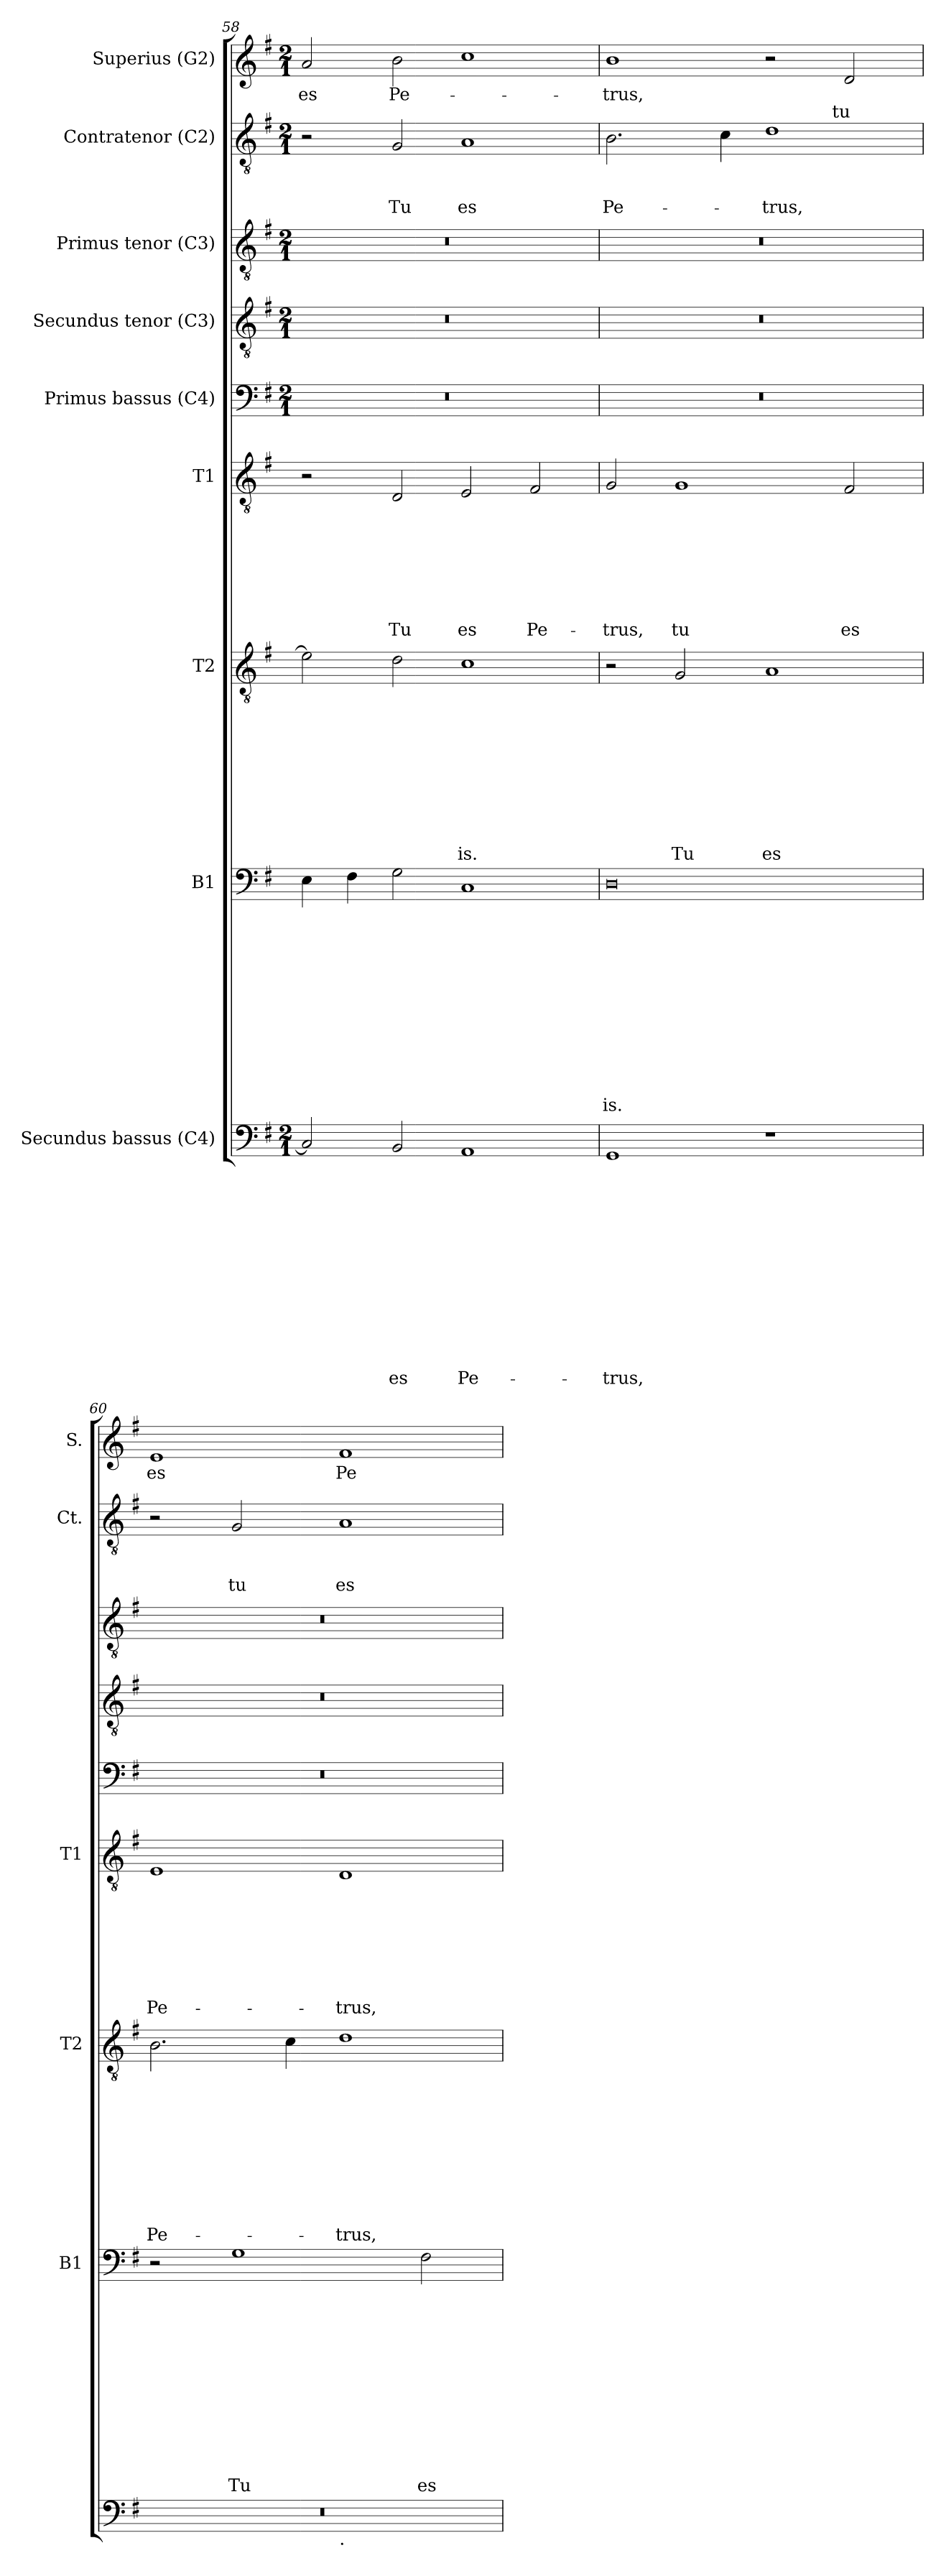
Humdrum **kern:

**kern	**text	**text	**text	**text	**text	**text	**text	**text	**text	**text	**text	**text	**text	**kern	**text	**text	**text	**text	**text	**text	**text	**text	**text	**text	**text	**text	**kern	**text	**text	**text	**text	**text	**text	**text	**text	**text	**text	**kern	**text	**text	**text	**text	**text	**text	**text	**text	**kern	**kern	**kern	**kern	**text	**text	**text	**kern	**text
*part9	*part9	*part9	*part9	*part9	*part9	*part9	*part9	*part9	*part9	*part9	*part9	*part9	*part9	*part8	*part8	*part8	*part8	*part8	*part8	*part8	*part8	*part8	*part8	*part8	*part8	*part8	*part7	*part7	*part7	*part7	*part7	*part7	*part7	*part7	*part7	*part7	*part7	*part6	*part6	*part6	*part6	*part6	*part6	*part6	*part6	*part6	*part5	*part4	*part3	*part2	*part2	*part2	*part2	*part1	*part1
*staff9	*staff9	*staff9	*staff9	*staff9	*staff9	*staff9	*staff9	*staff9	*staff9	*staff9	*staff9	*staff9	*staff9	*staff8	*staff8	*staff8	*staff8	*staff8	*staff8	*staff8	*staff8	*staff8	*staff8	*staff8	*staff8	*staff8	*staff7	*staff7	*staff7	*staff7	*staff7	*staff7	*staff7	*staff7	*staff7	*staff7	*staff7	*staff6	*staff6	*staff6	*staff6	*staff6	*staff6	*staff6	*staff6	*staff6	*staff5	*staff4	*staff3	*staff2	*staff2	*staff2	*staff2	*staff1	*staff1
*I"Secundus bassus (C4)	*	*	*	*	*	*	*	*	*	*	*	*	*	*I"B1	*	*	*	*	*	*	*	*	*	*	*	*	*I"T2	*	*	*	*	*	*	*	*	*	*	*I"T1	*	*	*	*	*	*	*	*	*I"Primus bassus (C4)	*I"Secundus tenor (C3)	*I"Primus tenor (C3)	*I"Contratenor (C2)	*	*	*	*I"Superius (G2)	*
*	*	*	*	*	*	*	*	*	*	*	*	*	*	*I'B1	*	*	*	*	*	*	*	*	*	*	*	*	*I'T2	*	*	*	*	*	*	*	*	*	*	*I'T1	*	*	*	*	*	*	*	*	*	*	*	*I'Ct.	*	*	*	*I'S.	*
*clefF4	*	*	*	*	*	*	*	*	*	*	*	*	*	*clefF4	*	*	*	*	*	*	*	*	*	*	*	*	*clefGv2	*	*	*	*	*	*	*	*	*	*	*clefGv2	*	*	*	*	*	*	*	*	*clefF4	*clefGv2	*clefGv2	*clefGv2	*	*	*	*clefG2	*
*k[f#]	*	*	*	*	*	*	*	*	*	*	*	*	*	*k[f#]	*	*	*	*	*	*	*	*	*	*	*	*	*k[f#]	*	*	*	*	*	*	*	*	*	*	*k[f#]	*	*	*	*	*	*	*	*	*k[f#]	*k[f#]	*k[f#]	*k[f#]	*	*	*	*k[f#]	*
*G:	*	*	*	*	*	*	*	*	*	*	*	*	*	*G:	*	*	*	*	*	*	*	*	*	*	*	*	*G:	*	*	*	*	*	*	*	*	*	*	*G:	*	*	*	*	*	*	*	*	*G:	*G:	*G:	*G:	*	*	*	*G:	*
*M2/1	*	*	*	*	*	*	*	*	*	*	*	*	*	*	*	*	*	*	*	*	*	*	*	*	*	*	*	*	*	*	*	*	*	*	*	*	*	*	*	*	*	*	*	*	*	*	*M2/1	*M2/1	*M2/1	*M2/1	*	*	*	*M2/1	*
=58	=58	=58	=58	=58	=58	=58	=58	=58	=58	=58	=58	=58	=58	=58	=58	=58	=58	=58	=58	=58	=58	=58	=58	=58	=58	=58	=58	=58	=58	=58	=58	=58	=58	=58	=58	=58	=58	=58	=58	=58	=58	=58	=58	=58	=58	=58	=58	=58	=58	=58	=58	=58	=58	=58	=58
!	!	!	!	!	!	!	!	!	!	!	!	!	!	!	!	!	!	!	!	!	!	!	!	!	!	!	!	!	!	!	!	!	!	!	!	!	!	!	!	!	!	!	!	!	!	!	!	!	!	!	!	!	!	!	!LO:LY:b
2C/]	.	.	.	.	.	.	.	.	.	.	.	.	.	4E\	.	.	.	.	.	.	.	.	.	.	.	.	2e\]	.	.	.	.	.	.	.	.	.	.	2r	.	.	.	.	.	.	.	.	0r	0r	0r	2r	.	.	.	2a/	es
.	.	.	.	.	.	.	.	.	.	.	.	.	.	4F#\	.	.	.	.	.	.	.	.	.	.	.	.	.	.	.	.	.	.	.	.	.	.	.	.	.	.	.	.	.	.	.	.	.	.	.	.	.	.	.	.	.
!	!	!	!	!	!	!	!	!	!	!	!	!	!LO:LY:b	!	!	!	!	!	!	!	!	!	!	!	!	!	!	!	!	!	!	!	!	!	!	!	!	!	!	!	!	!	!	!	!	!LO:LY:b	!	!	!	!	!	!	!LO:LY:b	!	!LO:LY:b
2BB/	.	.	.	.	.	.	.	.	.	.	.	.	es	2G\	.	.	.	.	.	.	.	.	.	.	.	.	2d\	.	.	.	.	.	.	.	.	.	.	2D/	.	.	.	.	.	.	.	Tu	.	.	.	2G/	.	.	Tu	2b\	Pe-
!	!	!	!	!	!	!	!	!	!	!	!	!	!LO:LY:b	!	!	!	!	!	!	!	!	!	!	!	!	!	!	!	!	!	!	!	!	!	!	!	!LO:LY:b	!	!	!	!	!	!	!	!	!LO:LY:b	!	!	!	!	!	!	!LO:LY:b	!	!
1AA	.	.	.	.	.	.	.	.	.	.	.	.	Pe-	1C	.	.	.	.	.	.	.	.	.	.	.	.	1c	.	.	.	.	.	.	.	.	.	-is.	2E/	.	.	.	.	.	.	.	es	.	.	.	1A	.	.	es	1cc	.
!	!	!	!	!	!	!	!	!	!	!	!	!	!	!	!	!	!	!	!	!	!	!	!	!	!	!	!	!	!	!	!	!	!	!	!	!	!	!	!	!	!	!	!	!	!	!LO:LY:b	!	!	!	!	!	!	!	!	!
.	.	.	.	.	.	.	.	.	.	.	.	.	.	.	.	.	.	.	.	.	.	.	.	.	.	.	.	.	.	.	.	.	.	.	.	.	.	2F#/	.	.	.	.	.	.	.	Pe-	.	.	.	.	.	.	.	.	.
=59	=59	=59	=59	=59	=59	=59	=59	=59	=59	=59	=59	=59	=59	=59	=59	=59	=59	=59	=59	=59	=59	=59	=59	=59	=59	=59	=59	=59	=59	=59	=59	=59	=59	=59	=59	=59	=59	=59	=59	=59	=59	=59	=59	=59	=59	=59	=59	=59	=59	=59	=59	=59	=59	=59	=59
!	!	!	!	!	!	!	!	!	!	!	!	!	!LO:LY:b	!	!	!	!	!	!	!	!	!	!	!	!	!LO:LY:b:rj	!	!	!	!	!	!	!	!	!	!	!	!	!	!	!	!	!	!	!	!LO:LY:b	!	!	!	!	!	!	!LO:LY:b	!	!LO:LY:b
*	*	*	*	*	*	*	*	*	*	*	*	*	*	*	*	*	*	*	*	*	*	*	*	*	*	*	*	*	*	*	*	*	*	*	*	*	*	*	*	*	*	*	*	*	*	*	*	*	*	*^	*	*	*	*	*
1GG	.	.	.	.	.	.	.	.	.	.	.	.	-trus,	0D	.	.	.	.	.	.	.	.	.	.	.	-is.	2r	.	.	.	.	.	.	.	.	.	.	2G/	.	.	.	.	.	.	.	-trus,	0r	0r	0r	2.B\	1ryy	.	.	Pe-	1b	-trus,
!	!	!	!	!	!	!	!	!	!	!	!	!	!	!	!	!	!	!	!	!	!	!	!	!	!	!	!	!	!	!	!	!	!	!	!	!	!LO:LY:b	!	!	!	!	!	!	!	!	!LO:LY:b	!	!	!	!	!	!	!	!	!	!
.	.	.	.	.	.	.	.	.	.	.	.	.	.	.	.	.	.	.	.	.	.	.	.	.	.	.	2G/	.	.	.	.	.	.	.	.	.	Tu	1G	.	.	.	.	.	.	.	tu	.	.	.	.	.	.	.	.	.	.
.	.	.	.	.	.	.	.	.	.	.	.	.	.	.	.	.	.	.	.	.	.	.	.	.	.	.	.	.	.	.	.	.	.	.	.	.	.	.	.	.	.	.	.	.	.	.	.	.	.	4c\	.	.	.	.	.	.
!	!	!	!	!	!	!	!	!	!	!	!	!	!	!	!	!	!	!	!	!	!	!	!	!	!	!	!	!	!	!	!	!	!	!	!	!	!LO:LY:b	!	!	!	!	!	!	!	!	!	!	!	!	!	!	!	!	!LO:LY:b	!	!
1r	.	.	.	.	.	.	.	.	.	.	.	.	.	.	.	.	.	.	.	.	.	.	.	.	.	.	1A	.	.	.	.	.	.	.	.	.	es	.	.	.	.	.	.	.	.	.	.	.	.	1d	4...ryy	.	.	-trus,	2r	.
!	!	!	!	!	!	!	!	!	!	!	!	!	!	!	!	!	!	!	!	!	!	!	!	!	!	!	!	!	!	!	!	!	!	!	!	!	!	!	!	!	!	!	!	!	!	!	!	!	!	!	!LO:TX:a:t=tu	!	!	!	!	!
.	.	.	.	.	.	.	.	.	.	.	.	.	.	.	.	.	.	.	.	.	.	.	.	.	.	.	.	.	.	.	.	.	.	.	.	.	.	.	.	.	.	.	.	.	.	.	.	.	.	.	2ryy	.	.	.	.	.
!	!	!	!	!	!	!	!	!	!	!	!	!	!	!	!	!	!	!	!	!	!	!	!	!	!	!	!	!	!	!	!	!	!	!	!	!	!	!	!	!	!	!	!	!	!	!LO:LY:b	!	!	!	!	!	!	!	!	!	!
.	.	.	.	.	.	.	.	.	.	.	.	.	.	.	.	.	.	.	.	.	.	.	.	.	.	.	.	.	.	.	.	.	.	.	.	.	.	2F#/	.	.	.	.	.	.	.	es	.	.	.	.	.	.	.	.	2d/	.
.	.	.	.	.	.	.	.	.	.	.	.	.	.	.	.	.	.	.	.	.	.	.	.	.	.	.	.	.	.	.	.	.	.	.	.	.	.	.	.	.	.	.	.	.	.	.	.	.	.	.	32ryy	.	.	.	.	.
!!LO:PB:g=z
=60	=60	=60	=60	=60	=60	=60	=60	=60	=60	=60	=60	=60	=60	=60	=60	=60	=60	=60	=60	=60	=60	=60	=60	=60	=60	=60	=60	=60	=60	=60	=60	=60	=60	=60	=60	=60	=60	=60	=60	=60	=60	=60	=60	=60	=60	=60	=60	=60	=60	=60	=60	=60	=60	=60	=60	=60
!	!	!	!	!	!	!	!	!	!	!	!	!	!	!	!	!	!	!	!	!	!	!	!	!	!	!	!	!	!	!	!	!	!	!	!	!	!LO:LY:b	!	!	!	!	!	!	!	!	!LO:LY:b	!	!	!	!	!	!	!	!	!	!LO:LY:b
*^	*	*	*	*	*	*	*	*	*	*	*	*	*	*	*	*	*	*	*	*	*	*	*	*	*	*	*	*	*	*	*	*	*	*	*	*	*	*	*	*	*	*	*	*	*	*	*	*	*	*v	*v	*	*	*	*	*
0r	1ryy	.	.	.	.	.	.	.	.	.	.	.	.	.	2r	.	.	.	.	.	.	.	.	.	.	.	.	2.B\	.	.	.	.	.	.	.	.	.	Pe-	1E	.	.	.	.	.	.	.	Pe-	0r	0r	0r	2r	.	.	.	1e	es
!	!	!	!	!	!	!	!	!	!	!	!	!	!	!	!	!	!	!	!	!	!	!	!	!	!	!	!LO:LY:b	!	!	!	!	!	!	!	!	!	!	!	!	!	!	!	!	!	!	!	!	!	!	!	!	!	!	!LO:LY:b	!	!
.	.	.	.	.	.	.	.	.	.	.	.	.	.	.	1G	.	.	.	.	.	.	.	.	.	.	.	Tu	.	.	.	.	.	.	.	.	.	.	.	.	.	.	.	.	.	.	.	.	.	.	.	2G/	.	.	tu	.	.
.	.	.	.	.	.	.	.	.	.	.	.	.	.	.	.	.	.	.	.	.	.	.	.	.	.	.	.	4c\	.	.	.	.	.	.	.	.	.	.	.	.	.	.	.	.	.	.	.	.	.	.	.	.	.	.	.	.
!	!LO:TX:b:t=.	!	!	!	!	!	!	!	!	!	!	!	!	!	!	!	!	!	!	!	!	!	!	!	!	!	!	!	!	!	!	!	!	!	!	!	!	!	!	!	!	!	!	!	!	!	!	!	!	!	!	!	!	!	!	!
!	!	!	!	!	!	!	!	!	!	!	!	!	!	!	!	!	!	!	!	!	!	!	!	!	!	!	!	!	!	!	!	!	!	!	!	!	!	!LO:LY:b	!	!	!	!	!	!	!	!	!LO:LY:b	!	!	!	!	!	!	!LO:LY:b	!	!LO:LY:b
.	1ryy	.	.	.	.	.	.	.	.	.	.	.	.	.	.	.	.	.	.	.	.	.	.	.	.	.	.	1d	.	.	.	.	.	.	.	.	.	-trus,	1D	.	.	.	.	.	.	.	-trus,	.	.	.	1A	.	.	es	1f#	Pe-
!	!	!	!	!	!	!	!	!	!	!	!	!	!	!	!	!	!	!	!	!	!	!	!	!	!	!	!LO:LY:b	!	!	!	!	!	!	!	!	!	!	!	!	!	!	!	!	!	!	!	!	!	!	!	!	!	!	!	!	!
.	.	.	.	.	.	.	.	.	.	.	.	.	.	.	2F#\	.	.	.	.	.	.	.	.	.	.	.	es	.	.	.	.	.	.	.	.	.	.	.	.	.	.	.	.	.	.	.	.	.	.	.	.	.	.	.	.	.
*v	*v	*	*	*	*	*	*	*	*	*	*	*	*	*	*	*	*	*	*	*	*	*	*	*	*	*	*	*	*	*	*	*	*	*	*	*	*	*	*	*	*	*	*	*	*	*	*	*	*	*	*	*	*	*	*	*
=	=	=	=	=	=	=	=	=	=	=	=	=	=	=	=	=	=	=	=	=	=	=	=	=	=	=	=	=	=	=	=	=	=	=	=	=	=	=	=	=	=	=	=	=	=	=	=	=	=	=	=	=	=	=	=
*-	*-	*-	*-	*-	*-	*-	*-	*-	*-	*-	*-	*-	*-	*-	*-	*-	*-	*-	*-	*-	*-	*-	*-	*-	*-	*-	*-	*-	*-	*-	*-	*-	*-	*-	*-	*-	*-	*-	*-	*-	*-	*-	*-	*-	*-	*-	*-	*-	*-	*-	*-	*-	*-	*-	*-
